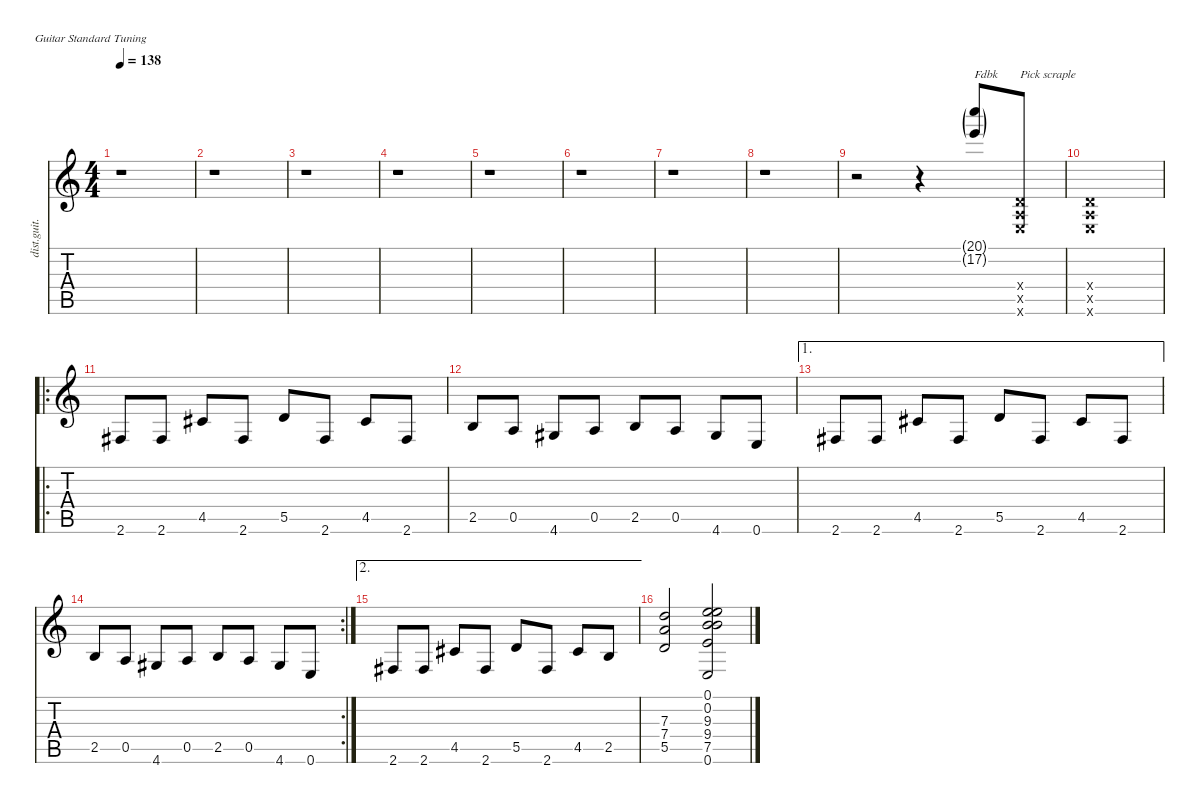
\defaultSystemsLayout 4
\hideDynamics
\bracketExtendMode nobrackets
\otherSystemsTrackNameOrientation horizontal
\track ("Lead" "dist.guit.") {instrument distortionguitar}
\staff {score tabs}
\tuning (E4 B3 G3 D3 A2 E2)
\ts (4 4)
\beaming (8 2 2 2 2)
\tempo 138
\clef g2
\ks c
r.1{dy mf instrument distortionguitar beam Down} |
r.1{beam Down} |
r.1{beam Down} |
r.1{beam Down} |
r.1{beam Down} |
r.1{beam Down} |
r.1{beam Down} |
r.1{beam Down} |
r.2{beam Down} r.4{beam Down} (20.1{g} 17.2{g}).8{txt "Fdbk" beam Up} (0.4{x} 0.5{x} 0.6{x}).8{txt "Pick scraple" dy f beam Up} |
(0.4{x} 0.5{x} 0.6{x}).1{beam Up} |
\ro
2.6{acc #}.8{beam Up} 2.6{acc #}.8{beam Up} 4.5{acc #}.8{beam Up} 2.6{acc #}.8{beam Up} 5.5.8{beam Up} 2.6{acc #}.8{beam Up} 4.5{acc #}.8{beam Up} 2.6{acc #}.8{beam Up} |
2.5.8{beam Up} 0.5.8{beam Up} 4.6{acc #}.8{beam Up} 0.5.8{beam Up} 2.5.8{beam Up} 0.5.8{beam Up} 4.6{acc #}.8{beam Up} 0.6.8{beam Up} |
\ae 1
2.6{acc #}.8{beam Up} 2.6{acc #}.8{beam Up} 4.5{acc #}.8{beam Up} 2.6{acc #}.8{beam Up} 5.5.8{beam Up} 2.6{acc #}.8{beam Up} 4.5{acc #}.8{beam Up} 2.6{acc #}.8{beam Up} |
\rc 2
2.5.8{beam Up} 0.5.8{beam Up} 4.6{acc #}.8{beam Up} 0.5.8{beam Up} 2.5.8{beam Up} 0.5.8{beam Up} 4.6{acc #}.8{beam Up} 0.6.8{beam Up} |
\ae 2
2.6{acc #}.8{beam Up} 2.6{acc #}.8{beam Up} 4.5{acc #}.8{beam Up} 2.6{acc #}.8{beam Up} 5.5.8{beam Up} 2.6{acc #}.8{beam Up} 4.5{acc #}.8{beam Up} 2.5.8{beam Up} |
(7.3 7.4 5.5).2{beam Up} (0.1 0.2 9.3 9.4 7.5 0.6).2{beam Up}
